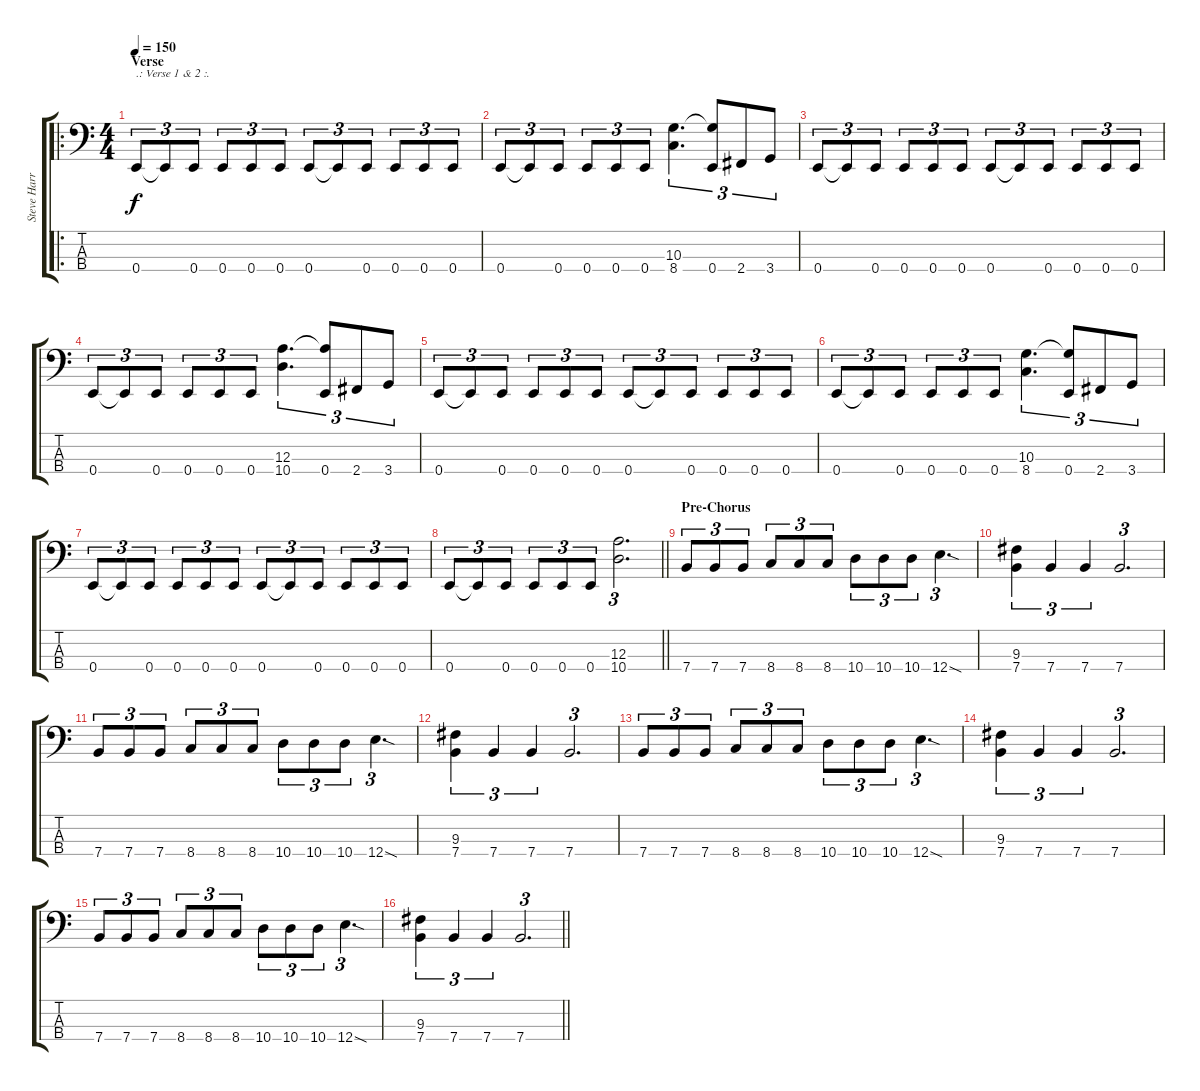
\track ("Steve Harris" "Steve Harr") {instrument electricbassfinger}
\staff {score tabs}
\tuning (G2 D2 A1 E1) {hide}
\ro
\ts (4 4)
\section ("" "Verse")
\tempo 150
\clef f4
\ks c
0.4.8{tu (3 2) txt ".: Verse 1 & 2 :." dy f} 0.4{t}.8{tu (3 2)} 0.4.8{tu (3 2)} 0.4.8{tu (3 2)} 0.4.8{tu (3 2)} 0.4.8{tu (3 2)} 0.4.8{tu (3 2)} 0.4{t}.8{tu (3 2)} 0.4.8{tu (3 2)} 0.4.8{tu (3 2)} 0.4.8{tu (3 2)} 0.4.8{tu (3 2)} |
0.4.8{tu (3 2)} 0.4{t}.8{tu (3 2)} 0.4.8{tu (3 2)} 0.4.8{tu (3 2)} 0.4.8{tu (3 2)} 0.4.8{tu (3 2)} (10.3 8.4).4{d tu (3 2)} (10.3{t} 0.4).8{tu (3 2)} 2.4.8{tu (3 2)} 3.4.8{tu (3 2)} |
0.4.8{tu (3 2)} 0.4{t}.8{tu (3 2)} 0.4.8{tu (3 2)} 0.4.8{tu (3 2)} 0.4.8{tu (3 2)} 0.4.8{tu (3 2)} 0.4.8{tu (3 2)} 0.4{t}.8{tu (3 2)} 0.4.8{tu (3 2)} 0.4.8{tu (3 2)} 0.4.8{tu (3 2)} 0.4.8{tu (3 2)} |
0.4.8{tu (3 2)} 0.4{t}.8{tu (3 2)} 0.4.8{tu (3 2)} 0.4.8{tu (3 2)} 0.4.8{tu (3 2)} 0.4.8{tu (3 2)} (12.3 10.4).4{d tu (3 2)} (12.3{t} 0.4).8{tu (3 2)} 2.4.8{tu (3 2)} 3.4.8{tu (3 2)} |
0.4.8{tu (3 2)} 0.4{t}.8{tu (3 2)} 0.4.8{tu (3 2)} 0.4.8{tu (3 2)} 0.4.8{tu (3 2)} 0.4.8{tu (3 2)} 0.4.8{tu (3 2)} 0.4{t}.8{tu (3 2)} 0.4.8{tu (3 2)} 0.4.8{tu (3 2)} 0.4.8{tu (3 2)} 0.4.8{tu (3 2)} |
0.4.8{tu (3 2)} 0.4{t}.8{tu (3 2)} 0.4.8{tu (3 2)} 0.4.8{tu (3 2)} 0.4.8{tu (3 2)} 0.4.8{tu (3 2)} (10.3 8.4).4{d tu (3 2)} (10.3{t} 0.4).8{tu (3 2)} 2.4.8{tu (3 2)} 3.4.8{tu (3 2)} |
0.4.8{tu (3 2)} 0.4{t}.8{tu (3 2)} 0.4.8{tu (3 2)} 0.4.8{tu (3 2)} 0.4.8{tu (3 2)} 0.4.8{tu (3 2)} 0.4.8{tu (3 2)} 0.4{t}.8{tu (3 2)} 0.4.8{tu (3 2)} 0.4.8{tu (3 2)} 0.4.8{tu (3 2)} 0.4.8{tu (3 2)} |
\barLineRight lightlight
0.4.8{tu (3 2)} 0.4{t}.8{tu (3 2)} 0.4.8{tu (3 2)} 0.4.8{tu (3 2)} 0.4.8{tu (3 2)} 0.4.8{tu (3 2)} (12.3 10.4).2{d tu (3 2)} |
\section ("" "Pre-Chorus")
7.4.8{tu (3 2)} 7.4.8{tu (3 2)} 7.4.8{tu (3 2)} 8.4.8{tu (3 2)} 8.4.8{tu (3 2)} 8.4.8{tu (3 2)} 10.4.8{tu (3 2)} 10.4.8{tu (3 2)} 10.4.8{tu (3 2)} 12.4{sod}.4{d tu (3 2)} |
(9.3 7.4).4{tu (3 2)} 7.4.4{tu (3 2)} 7.4.4{tu (3 2)} 7.4.2{d tu (3 2)} |
7.4.8{tu (3 2)} 7.4.8{tu (3 2)} 7.4.8{tu (3 2)} 8.4.8{tu (3 2)} 8.4.8{tu (3 2)} 8.4.8{tu (3 2)} 10.4.8{tu (3 2)} 10.4.8{tu (3 2)} 10.4.8{tu (3 2)} 12.4{sod}.4{d tu (3 2)} |
(9.3 7.4).4{tu (3 2)} 7.4.4{tu (3 2)} 7.4.4{tu (3 2)} 7.4.2{d tu (3 2)} |
7.4.8{tu (3 2)} 7.4.8{tu (3 2)} 7.4.8{tu (3 2)} 8.4.8{tu (3 2)} 8.4.8{tu (3 2)} 8.4.8{tu (3 2)} 10.4.8{tu (3 2)} 10.4.8{tu (3 2)} 10.4.8{tu (3 2)} 12.4{sod}.4{d tu (3 2)} |
(9.3 7.4).4{tu (3 2)} 7.4.4{tu (3 2)} 7.4.4{tu (3 2)} 7.4.2{d tu (3 2)} |
7.4.8{tu (3 2)} 7.4.8{tu (3 2)} 7.4.8{tu (3 2)} 8.4.8{tu (3 2)} 8.4.8{tu (3 2)} 8.4.8{tu (3 2)} 10.4.8{tu (3 2)} 10.4.8{tu (3 2)} 10.4.8{tu (3 2)} 12.4{sod}.4{d tu (3 2)} |
\barLineRight lightlight
(9.3 7.4).4{tu (3 2)} 7.4.4{tu (3 2)} 7.4.4{tu (3 2)} 7.4.2{d tu (3 2)}
